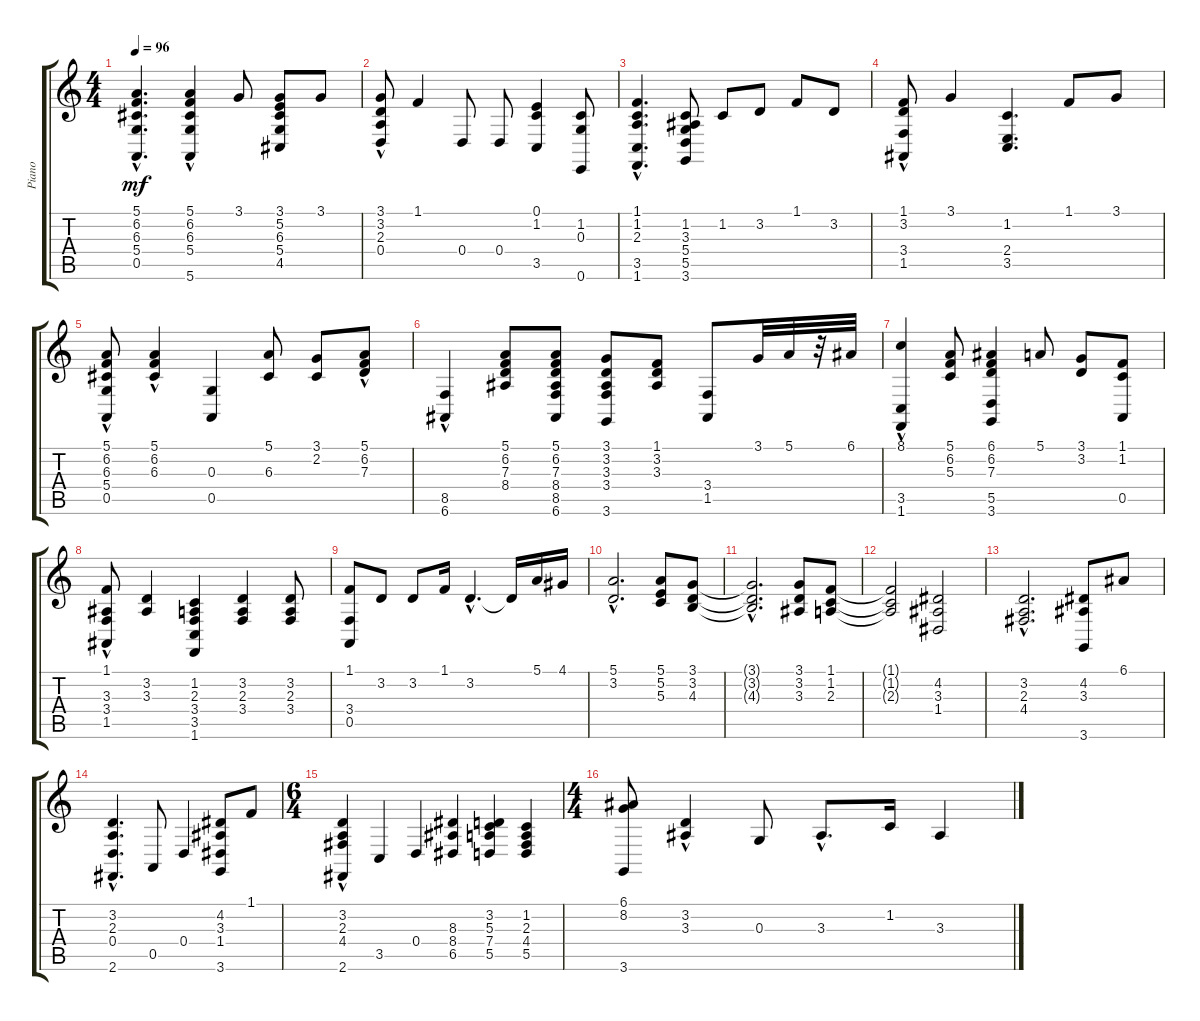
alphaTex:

\track ("Piano" "Piano") {instrument acousticgrandpiano}
\staff {score tabs}
\tuning (E4 B3 G3 D3 A2 E2) {hide}
\ts (4 4)
\tempo 96
\clef g2
\ks c
(5.1{hac} 6.2{hac} 6.3{hac} 5.4{hac} 0.5{hac}).4{d dy mf} (5.1 6.2 6.3 5.4{hac} 5.6{hac}).4 3.1.8 (3.1 5.2 6.3 5.4 4.5).8 3.1.8 |
(3.1 3.2 2.3 0.4{hac}).8 1.1.4 0.4.8 0.4.8 (0.1 1.2 3.5).4 (1.2 0.3 0.6).8 |
(1.1{hac} 1.2{hac} 2.3{hac} 3.5{hac} 1.6{hac}).4{d} (1.2 3.3 5.4 5.5 3.6).8 1.2.8 3.2.8 1.1.8 3.2.8 |
(1.1 3.2{hac} 3.4{hac} 1.5{hac}).8 3.1.4 (1.2 2.4 3.5).4{d} 1.1.8 3.1.8 |
(5.1 6.2 6.3 5.4{hac} 0.5{hac}).8 (5.1{hac} 6.2{hac} 6.3{hac}).4 (0.3 0.5).4 (5.1 6.3).8 (3.1 2.2).8 (5.1{hac} 6.2{hac} 7.3{hac}).8 |
(8.5{hac} 6.6{hac}).4 (5.1 6.2 7.3 8.4).8 (5.1 6.2 7.3 8.4 8.5 6.6).8 (3.1 3.2 3.3 3.4 3.6).8 (1.1 3.2 3.3).8 (3.4 1.5).8 3.1.32 5.1.32 r.32 6.1.32 |
(8.1 3.5{hac} 1.6{hac}).4 (5.1 6.2 5.3).8 (6.1 6.2 7.3 5.5 3.6).4 5.1.8 (3.1 3.2).8 (1.1 1.2 0.5).8 |
(1.1 3.3 3.4{hac} 1.5{hac}).8 (3.2 3.3).4 (1.2 2.3 3.4 3.5 1.6).4 (3.2 2.3 3.4).4 (3.2 2.3 3.4).8 |
(1.1 3.4 0.5).8 3.2.8 3.2.8 1.1.16 3.2{hac}.4{d} 3.2{t}.16 5.1.16 4.1.16 |
(5.1{hac} 3.2{hac}).2{d} (5.1 5.2 5.3).8 (3.1 3.2 4.3).8 |
(3.1{hac t} 3.2{hac t} 4.3{hac t}).2{d} (3.1 3.2 3.3).8 (1.1 1.2 2.3).8 |
(1.1{t} 1.2{t} 2.3{t}).2 (4.2 3.3 1.4).2 |
(3.2{hac} 2.3{hac} 4.4{hac}).2{d} (4.2 3.3 3.6).8 6.1.8 |
(3.2{hac} 2.3{hac} 0.4{hac} 2.6).4{d} 0.5.8 0.4.4 (4.2 3.3 1.4 3.6).8 1.1.8 |
\ts (6 4)
(3.2{hac} 2.3{hac} 4.4 2.6{hac}).4 3.5.4 0.4.4 (8.3 8.4 6.5).4 (3.2 5.3 7.4 5.5).4 (1.2 2.3 4.4 5.5).4 |
\ts (4 4)
(6.1 8.2 3.6).8 (3.2{hac} 3.3).4 0.3.8 3.3{hac}.8{d} 1.2.16 3.3.4
